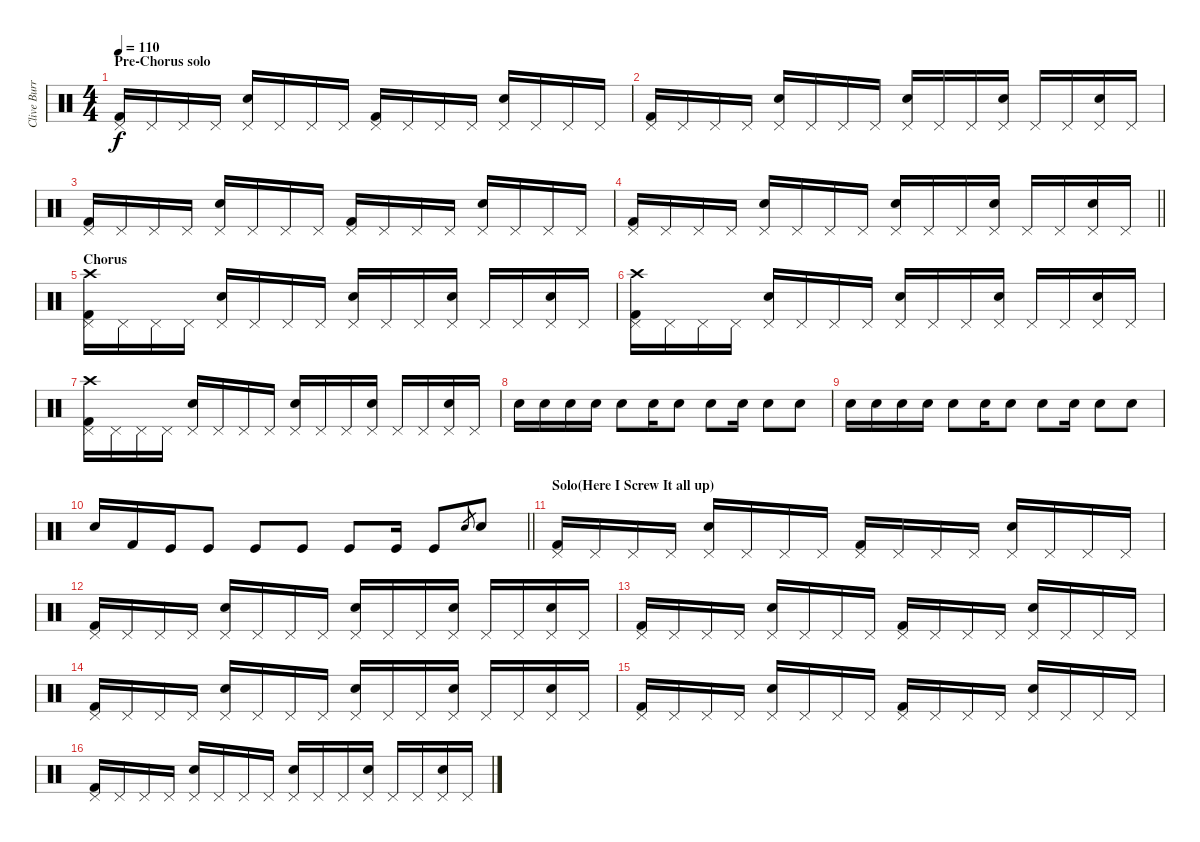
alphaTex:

\track ("Clive Burr" "Clive Burr") {instrument percussion}
\staff {score}
\articulation defaults
\ts (4 4)
\section ("" "Pre-Chorus solo")
\tempo 110
\clef neutral
\ks c
("Pedal Hi-Hat (hit)" "Kick (hit) 2").16{dy f} "Pedal Hi-Hat (hit)".16 "Pedal Hi-Hat (hit)".16 "Pedal Hi-Hat (hit)".16 ("Pedal Hi-Hat (hit)" "Snare (hit) 2").16 "Pedal Hi-Hat (hit)".16 "Pedal Hi-Hat (hit)".16 "Pedal Hi-Hat (hit)".16 ("Pedal Hi-Hat (hit)" "Kick (hit) 2").16 "Pedal Hi-Hat (hit)".16 "Pedal Hi-Hat (hit)".16 "Pedal Hi-Hat (hit)".16 ("Pedal Hi-Hat (hit)" "Snare (hit) 2").16 "Pedal Hi-Hat (hit)".16 "Pedal Hi-Hat (hit)".16 "Pedal Hi-Hat (hit)".16 |
("Pedal Hi-Hat (hit)" "Kick (hit) 2").16 "Pedal Hi-Hat (hit)".16 "Pedal Hi-Hat (hit)".16 "Pedal Hi-Hat (hit)".16 ("Pedal Hi-Hat (hit)" "Snare (hit) 2").16 "Pedal Hi-Hat (hit)".16 "Pedal Hi-Hat (hit)".16 "Pedal Hi-Hat (hit)".16 ("Pedal Hi-Hat (hit)" "Snare (hit) 2").16 "Pedal Hi-Hat (hit)".16 "Pedal Hi-Hat (hit)".16 ("Pedal Hi-Hat (hit)" "Snare (hit) 2").16 "Pedal Hi-Hat (hit)".16 "Pedal Hi-Hat (hit)".16 ("Pedal Hi-Hat (hit)" "Snare (hit) 2").16 "Pedal Hi-Hat (hit)".16 |
("Pedal Hi-Hat (hit)" "Kick (hit) 2").16 "Pedal Hi-Hat (hit)".16 "Pedal Hi-Hat (hit)".16 "Pedal Hi-Hat (hit)".16 ("Pedal Hi-Hat (hit)" "Snare (hit) 2").16 "Pedal Hi-Hat (hit)".16 "Pedal Hi-Hat (hit)".16 "Pedal Hi-Hat (hit)".16 ("Pedal Hi-Hat (hit)" "Kick (hit) 2").16 "Pedal Hi-Hat (hit)".16 "Pedal Hi-Hat (hit)".16 "Pedal Hi-Hat (hit)".16 ("Pedal Hi-Hat (hit)" "Snare (hit) 2").16 "Pedal Hi-Hat (hit)".16 "Pedal Hi-Hat (hit)".16 "Pedal Hi-Hat (hit)".16 |
\barLineRight lightlight
("Pedal Hi-Hat (hit)" "Kick (hit) 2").16 "Pedal Hi-Hat (hit)".16 "Pedal Hi-Hat (hit)".16 "Pedal Hi-Hat (hit)".16 ("Pedal Hi-Hat (hit)" "Snare (hit) 2").16 "Pedal Hi-Hat (hit)".16 "Pedal Hi-Hat (hit)".16 "Pedal Hi-Hat (hit)".16 ("Pedal Hi-Hat (hit)" "Snare (hit) 2").16 "Pedal Hi-Hat (hit)".16 "Pedal Hi-Hat (hit)".16 ("Pedal Hi-Hat (hit)" "Snare (hit) 2").16 "Pedal Hi-Hat (hit)".16 "Pedal Hi-Hat (hit)".16 ("Pedal Hi-Hat (hit)" "Snare (hit) 2").16 "Pedal Hi-Hat (hit)".16 |
\section ("" "Chorus")
("Pedal Hi-Hat (hit)" "Crash high (hit)" "Kick (hit) 2").16 "Pedal Hi-Hat (hit)".16 "Pedal Hi-Hat (hit)".16 "Pedal Hi-Hat (hit)".16 ("Pedal Hi-Hat (hit)" "Snare (hit) 2").16 "Pedal Hi-Hat (hit)".16 "Pedal Hi-Hat (hit)".16 "Pedal Hi-Hat (hit)".16 ("Pedal Hi-Hat (hit)" "Snare (hit) 2").16 "Pedal Hi-Hat (hit)".16 "Pedal Hi-Hat (hit)".16 ("Pedal Hi-Hat (hit)" "Snare (hit) 2").16 "Pedal Hi-Hat (hit)".16 "Pedal Hi-Hat (hit)".16 ("Pedal Hi-Hat (hit)" "Snare (hit) 2").16 "Pedal Hi-Hat (hit)".16 |
("Pedal Hi-Hat (hit)" "Crash high (hit)" "Kick (hit) 2").16 "Pedal Hi-Hat (hit)".16 "Pedal Hi-Hat (hit)".16 "Pedal Hi-Hat (hit)".16 ("Pedal Hi-Hat (hit)" "Snare (hit) 2").16 "Pedal Hi-Hat (hit)".16 "Pedal Hi-Hat (hit)".16 "Pedal Hi-Hat (hit)".16 ("Pedal Hi-Hat (hit)" "Snare (hit) 2").16 "Pedal Hi-Hat (hit)".16 "Pedal Hi-Hat (hit)".16 ("Pedal Hi-Hat (hit)" "Snare (hit) 2").16 "Pedal Hi-Hat (hit)".16 "Pedal Hi-Hat (hit)".16 ("Pedal Hi-Hat (hit)" "Snare (hit) 2").16 "Pedal Hi-Hat (hit)".16 |
("Pedal Hi-Hat (hit)" "Crash high (hit)" "Kick (hit) 2").16 "Pedal Hi-Hat (hit)".16 "Pedal Hi-Hat (hit)".16 "Pedal Hi-Hat (hit)".16 ("Pedal Hi-Hat (hit)" "Snare (hit) 2").16 "Pedal Hi-Hat (hit)".16 "Pedal Hi-Hat (hit)".16 "Pedal Hi-Hat (hit)".16 ("Pedal Hi-Hat (hit)" "Snare (hit) 2").16 "Pedal Hi-Hat (hit)".16 "Pedal Hi-Hat (hit)".16 ("Pedal Hi-Hat (hit)" "Snare (hit) 2").16 "Pedal Hi-Hat (hit)".16 "Pedal Hi-Hat (hit)".16 ("Pedal Hi-Hat (hit)" "Snare (hit) 2").16 "Pedal Hi-Hat (hit)".16 |
"Snare (hit) 2".16 "Snare (hit) 2".16 "Snare (hit) 2".16 "Snare (hit) 2".16 "Snare (hit) 2".8 "Snare (hit) 2".16 "Snare (hit) 2".8 "Snare (hit) 2".8 "Snare (hit) 2".16 "Snare (hit) 2".8 "Snare (hit) 2".8 |
"Snare (hit) 2".16 "Snare (hit) 2".16 "Snare (hit) 2".16 "Snare (hit) 2".16 "Snare (hit) 2".8 "Snare (hit) 2".16 "Snare (hit) 2".8 "Snare (hit) 2".8 "Snare (hit) 2".16 "Snare (hit) 2".8 "Snare (hit) 2".8 |
\barLineRight lightlight "Snare (hit) 2".16 "Kick (hit) 2".16 "Kick (hit)".16 "Kick (hit)".8 "Kick (hit)".8 "Kick (hit)".8 "Kick (hit)".8 "Kick (hit)".16 "Kick (hit)".8 "Electric Snare (hit)".8{gr} "Electric Snare (hit)".8
|
\section ("" "Solo(Here I Screw It all up)")
("Pedal Hi-Hat (hit)" "Kick (hit) 2").16 "Pedal Hi-Hat (hit)".16 "Pedal Hi-Hat (hit)".16 "Pedal Hi-Hat (hit)".16 ("Pedal Hi-Hat (hit)" "Snare (hit) 2").16 "Pedal Hi-Hat (hit)".16 "Pedal Hi-Hat (hit)".16 "Pedal Hi-Hat (hit)".16 ("Pedal Hi-Hat (hit)" "Kick (hit) 2").16 "Pedal Hi-Hat (hit)".16 "Pedal Hi-Hat (hit)".16 "Pedal Hi-Hat (hit)".16 ("Pedal Hi-Hat (hit)" "Snare (hit) 2").16 "Pedal Hi-Hat (hit)".16 "Pedal Hi-Hat (hit)".16 "Pedal Hi-Hat (hit)".16 |
("Pedal Hi-Hat (hit)" "Kick (hit) 2").16 "Pedal Hi-Hat (hit)".16 "Pedal Hi-Hat (hit)".16 "Pedal Hi-Hat (hit)".16 ("Pedal Hi-Hat (hit)" "Snare (hit) 2").16 "Pedal Hi-Hat (hit)".16 "Pedal Hi-Hat (hit)".16 "Pedal Hi-Hat (hit)".16 ("Pedal Hi-Hat (hit)" "Snare (hit) 2").16 "Pedal Hi-Hat (hit)".16 "Pedal Hi-Hat (hit)".16 ("Pedal Hi-Hat (hit)" "Snare (hit) 2").16 "Pedal Hi-Hat (hit)".16 "Pedal Hi-Hat (hit)".16 ("Pedal Hi-Hat (hit)" "Snare (hit) 2").16 "Pedal Hi-Hat (hit)".16 |
("Pedal Hi-Hat (hit)" "Kick (hit) 2").16 "Pedal Hi-Hat (hit)".16 "Pedal Hi-Hat (hit)".16 "Pedal Hi-Hat (hit)".16 ("Pedal Hi-Hat (hit)" "Snare (hit) 2").16 "Pedal Hi-Hat (hit)".16 "Pedal Hi-Hat (hit)".16 "Pedal Hi-Hat (hit)".16 ("Pedal Hi-Hat (hit)" "Kick (hit) 2").16 "Pedal Hi-Hat (hit)".16 "Pedal Hi-Hat (hit)".16 "Pedal Hi-Hat (hit)".16 ("Pedal Hi-Hat (hit)" "Snare (hit) 2").16 "Pedal Hi-Hat (hit)".16 "Pedal Hi-Hat (hit)".16 "Pedal Hi-Hat (hit)".16 |
("Pedal Hi-Hat (hit)" "Kick (hit) 2").16 "Pedal Hi-Hat (hit)".16 "Pedal Hi-Hat (hit)".16 "Pedal Hi-Hat (hit)".16 ("Pedal Hi-Hat (hit)" "Snare (hit) 2").16 "Pedal Hi-Hat (hit)".16 "Pedal Hi-Hat (hit)".16 "Pedal Hi-Hat (hit)".16 ("Pedal Hi-Hat (hit)" "Snare (hit) 2").16 "Pedal Hi-Hat (hit)".16 "Pedal Hi-Hat (hit)".16 ("Pedal Hi-Hat (hit)" "Snare (hit) 2").16 "Pedal Hi-Hat (hit)".16 "Pedal Hi-Hat (hit)".16 ("Pedal Hi-Hat (hit)" "Snare (hit) 2").16 "Pedal Hi-Hat (hit)".16 |
("Pedal Hi-Hat (hit)" "Kick (hit) 2").16 "Pedal Hi-Hat (hit)".16 "Pedal Hi-Hat (hit)".16 "Pedal Hi-Hat (hit)".16 ("Pedal Hi-Hat (hit)" "Snare (hit) 2").16 "Pedal Hi-Hat (hit)".16 "Pedal Hi-Hat (hit)".16 "Pedal Hi-Hat (hit)".16 ("Pedal Hi-Hat (hit)" "Kick (hit) 2").16 "Pedal Hi-Hat (hit)".16 "Pedal Hi-Hat (hit)".16 "Pedal Hi-Hat (hit)".16 ("Pedal Hi-Hat (hit)" "Snare (hit) 2").16 "Pedal Hi-Hat (hit)".16 "Pedal Hi-Hat (hit)".16 "Pedal Hi-Hat (hit)".16 |
("Pedal Hi-Hat (hit)" "Kick (hit) 2").16 "Pedal Hi-Hat (hit)".16 "Pedal Hi-Hat (hit)".16 "Pedal Hi-Hat (hit)".16 ("Pedal Hi-Hat (hit)" "Snare (hit) 2").16 "Pedal Hi-Hat (hit)".16 "Pedal Hi-Hat (hit)".16 "Pedal Hi-Hat (hit)".16 ("Pedal Hi-Hat (hit)" "Snare (hit) 2").16 "Pedal Hi-Hat (hit)".16 "Pedal Hi-Hat (hit)".16 ("Pedal Hi-Hat (hit)" "Snare (hit) 2").16 "Pedal Hi-Hat (hit)".16 "Pedal Hi-Hat (hit)".16 ("Pedal Hi-Hat (hit)" "Snare (hit) 2").16 "Pedal Hi-Hat (hit)".16
